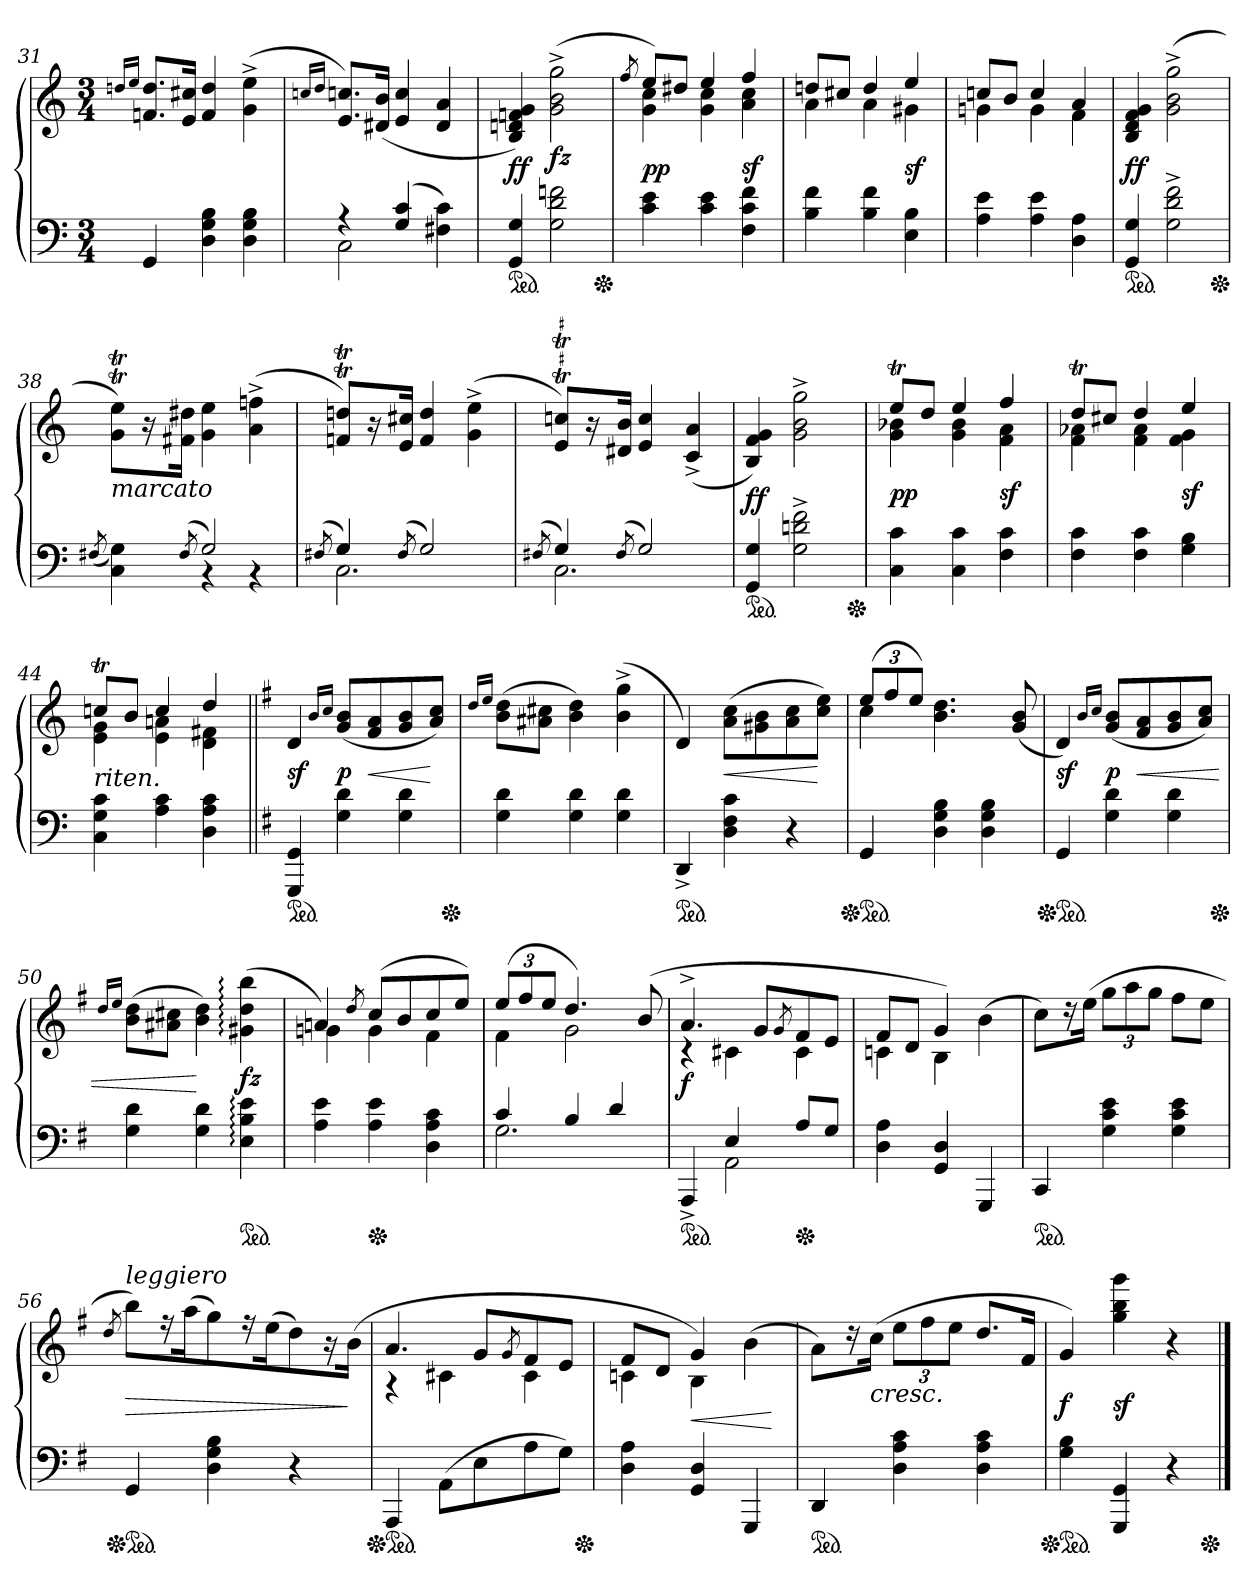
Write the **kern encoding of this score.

**kern	**kern	**dynam
*part1	*part1	*part1
*staff2	*staff1	*staff1/2
*clefF4	*clefG2	*
*k[]	*k[]	*
*M3/4	*M3/4	*
=31	=31	=31
.	16qddn/LL	.
.	16qee/JJ	.
4GG	8.fn 8.ddL	.
.	16e 16cc#XJk	.
4D 4G 4B	4f 4dd	.
4D 4G 4B	(4g^ 4ee^	.
=32	=32	=32
.	16qccn/LL	.
.	16qdd/JJ	.
*^	*	*
4r	2C	8.e 8.ccnL)	.
.	.	(16d#X 16bJk	.
(<4G 4c	.	4e 4cc	.
4F#X 4c)	4ryy	4d# 4a	.
*v	*v	*	*
=33	=33	=33
*ped	*	*
4GG 4G	4B 4dn 4fn 4g)	ff
2G 2d 2fn	(2g^ 2b^ 2gg^	fz
*Xped	*	*
=34	=34	=34
.	8qff/	.
*	*^	*
4c 4e	8eeL)	4g 4cc	pp
.	8dd#XJ	.	.
4c 4e	4ee	4g 4cc	.
4F 4c 4f	4ff	4a 4cc	sf
=35	=35	=35	=35
4B 4f	8ddnL	4a	.
.	8cc#XJ	.	.
4B 4f	4dd	4a	.
4E 4B	4ee	4g#X	sf
=36	=36	=36	=36
4A 4e	8ccnL	4gn	.
.	8bJ	.	.
4A 4e	4cc	4g	.
4D 4A	4a	4f	.
*	*v	*v	*
=37	=37	=37
*ped	*	*
4GG 4G	4B 4d 4f 4g	ff
2G^ 2d^ 2f^	(2g^ 2b^ 2gg^	.
*Xped	*	*
=38	=38	=38
*^	*	*
.	(8qF#X/	.	.
!	!	!LO:TX:b:i:t=marcato	!
4ryy	4C 4G)	8gT\ 8eeT\L)	.
.	.	16r	.
.	.	16f#X\ 16dd#X\Jk	.
(8qF#/	.	.	.
2G)	4r	4g 4ee	.
.	4r	(4a^ 4ffn^	.
=39	=39	=39	=39
(8qF#X/	.	.	.
4G)	2.C	8fnT 8ddnTL)	.
.	.	16r	.
.	.	16e 16cc#XJk	.
(8qF#/	.	.	.
2G)	.	4f 4dd	.
.	.	(4g^ 4ee^	.
=40	=40	=40	=40
(8qF#X/	.	.	.
4G)	2.C	8eT 8ccnTL)	.
.	.	16r	.
.	.	16d#X 16bJk	.
(8qF#/	.	.	.
2G)	.	4e 4cc	.
.	.	(>4c^ 4a^	.
*v	*v	*	*
=41	=41	=41
*ped	*	*
4GG 4G	4B 4f 4g)	ff
2G^ 2dn^ 2f^	2g^ 2b^ 2gg^	.
*Xped	*	*
=42	=42	=42
*	*^	*
4C 4c	8eetL	4g 4b-X	pp
.	8ddJ	.	.
4C 4c	4ee	4g 4b-	.
4F 4c	4ff	4f 4a	sf
=43	=43	=43	=43
4F 4c	8ddTL	4f 4a-X	.
.	8cc#XJ	.	.
4F 4c	4dd	4f 4a-	.
4G 4B	4ee	4f 4g	sf
=44	=44	=44	=44
!LO:TX:a:i:t=riten.	!	!	!
4C 4G 4c	8ccnTL	4e 4g	.
.	8bJ	.	.
4A 4c	4cc	4e 4an	.
4D 4A 4c	4dd	4d 4f#X	.
*	*v	*v	*
=45||	=45||	=45||
*k[f#]	*k[f#]	*
*	*^	*
!	!LO:TX:a:i:t=a tempo	!	!
*	*v	*v	*
*ped	*	*
4GGG 4GG	4d	sf
.	16qb/LL	.
.	16qcc/JJ	.
4G 4d	(8g 8bL	p
.	8f# 8a	<
4G 4d	8g 8b	.
.	8a 8ccJ)	[
*Xped	*	*
=46	=46	=46
.	16qdd/LL	.
.	16qee/JJ	.
4G 4d	(8b 8ddL	.
.	8a#X 8cc#XJ	.
4G 4d	4b 4dd)	.
4G 4d	(4b^ 4gg^	.
=47	=47	=47
*ped	*	*
4DD^	4d)	.
4D 4F# 4c	(8a 8ccL	<
.	8g#X 8b	.
4r	8a 8cc	.
.	8cc 8eeJ)	[
=48	=48	=48
*	*^	*
*Xped	*	*	*
*ped	*	*	*
4GG	(12eeL	4cc	.
.	12ff#	.	.
.	12eeJ)	.	.
4D 4G 4B	2ryy	4.b 4.dd	.
4D 4G 4B	.	.	.
.	.	(>8g/ 8b/	.
*	*v	*v	*
=49	=49	=49
*Xped	*	*
*ped	*	*
4GG	4d)	sf
.	16qb/LL	.
.	16qcc/JJ	.
4G 4d	(8g 8bL	p
.	8f# 8a	<
4G 4d	8g 8b	.
.	8a 8ccJ)	.
*Xped	*	*
=50	=50	=50
.	16qdd/LL	.
.	16qee/JJ	.
4G 4d	(8b 8ddL	.
.	8a#X 8cc#XJ	.
4G 4d	4b 4dd)	[
*ped	*	*
4E: 4B: 4e:	(4g#X: 4dd: 4bb:	fz
=51	=51	=51
*	*^	*
4A 4e	4an)	4gn	.
.	8qdd/	.	.
*Xped	*	*	*
4A 4e	(8ccL	4g	.
.	8b	.	.
4D 4A 4c	8cc	4f#	.
.	8eeJ)	.	.
=52	=52	=52	=52
*^	*	*	*
4c	2.G	(12eeL	4f#	.
.	.	12ff#	.	.
.	.	12eeJ	.	.
4B	.	4.dd)	2g	.
4d	.	.	.	.
.	.	(8b	.	.
=53	=53	=53	=53	=53
*ped	*	*	*	*
4AAA^	4ryy	4.a^	4r	f
4E	2AA	.	4c#X	.
.	.	8gL	.	.
.	.	8qg/	.	.
*Xped	*	*	*	*
8AL	.	8f#	4c#	.
8GJ	.	8eJ	.	.
*v	*v	*	*	*
=54	=54	=54	=54
4D 4A	8f#L	4cn	.
.	8dJ	.	.
4GG 4D	4g)	4B	.
4GGG	4ryy	(>4b	.
*	*v	*v	*
=55	=55	=55
*ped	*	*
4CC	8ccL)	.
.	16r	.
.	(16eeJk	.
4G 4c 4e	12ggL	.
.	12aa	.
.	12ggJ	.
4G 4c 4e	8ff#L	.
.	8eeJ	.
=56	=56	=56
.	8qdd/	.
!	!LO:TX:a:i:t=leggiero	!
*Xped	*	*
*ped	*	*
4GG	8bbL)	>
.	16r	.
.	(16aaK	.
4D 4G 4B	8gg)	.
.	16r	.
.	(16eeK	.
4r	8dd)	.
.	16r	.
.	(16bJk	]
=57	=57	=57
*	*^	*
*Xped	*	*	*
*ped	*	*	*
4AAA	4.a	4r	.
(8AAL	.	4c#X	.
8E	8gL	.	.
.	8qg/	.	.
8A	8f#	4c#	.
8GJ)	8eJ	.	.
*Xped	*	*	*
=58	=58	=58	=58
4D 4A	8f#L	4cn	.
.	8dJ	.	.
4GG 4D	4g)	4B	<
4GGG	4ryy	(>4b	.
*	*v	*v	*
.	.	[
=59	=59	=59
*ped	*	*
4DD	8a\L)	.
.	16r	.
!	!LO:TX:b:i:t=cresc.	!
.	(16cc\Jk	.
4D 4A 4c	12eeL	.
.	12ff#	.
.	12eeJ	.
4D 4A 4c	8.ddL	.
.	16f#Jk	.
=60	=60	=60
*Xped	*	*
*ped	*	*
4G 4B	4g)	f
4GGG 4GG	4gg 4bb 4ggg	sf
4r	4r	.
*Xped	*	*
==	==	==
*-	*-	*-
